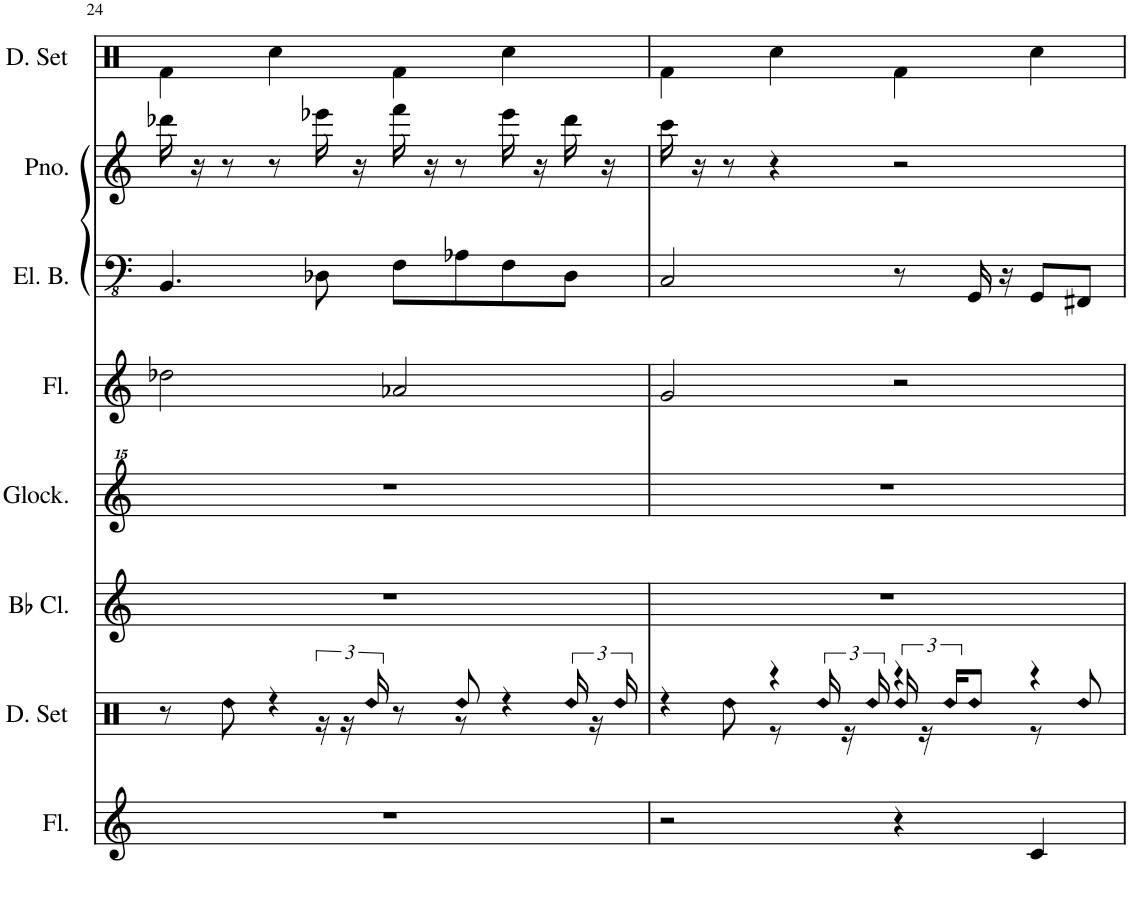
**kern	**kern	**kern	**kern	**kern	**kern	**kern	**kern
*part8	*part7	*part6	*part5	*part4	*part3	*part2	*part1
*staff8	*staff7	*staff6	*staff5	*staff4	*staff3	*staff2	*staff1
*I"Flute	*I"Drumset	*I"Bb Clarinet	*I"Glockenspiel	*I"Flute	*I"Electric Bass	*I"Piano	*I"Drumset
*I'Fl.	*I'D. Set	*I'Bb Cl.	*I'Glock.	*I'Fl.	*I'El. B.	*I'Pno.	*I'D. Set
!!LO:PB:g=z
*clefG2	*clefX	*clefG2	*clefG^^2	*clefG2	*clefFv4	*clefG2	*clefX
*	*	*Trd1c2	*	*	*	*	*
*k[]	*k[]	*k[]	*k[]	*k[]	*k[]	*k[]	*k[]
*M4/4	*M4/4	*M4/4	*M4/4	*M4/4	*M4/4	*M4/4	*M4/4
=24	=24	=24	=24	=24	=24	=24	=24
*	*^	*	*	*	*	*	*
1r	8r	4.ryy	1r	1r	2dd-X\	4.BBB/	16ddd-X\	4Rf\
.	.	.	.	.	.	.	16r	.
!	!LO:N:head=diamond	!	!	!	!	!	!	!
.	8Rdd\	.	.	.	.	.	8r	.
.	4r	.	.	.	.	.	8r	4Rcc\
.	.	24r	.	.	.	8DD-X\	16eee-X\	.
.	.	24r	.	.	.	.	.	.
.	.	.	.	.	.	.	16r	.
!	!	!LO:N:head=diamond	!	!	!	!	!	!
.	.	24Rdd/	.	.	.	.	.	.
.	8r	8ryy	.	.	2a-X/	8FF\L	16fff\	4Rf\
.	.	.	.	.	.	.	16r	.
!	!LO:N:head=diamond	!	!	!	!	!	!	!
.	8Rdd/	8r	.	.	.	8AA-X\	8r	.
.	4r	8ryy	.	.	.	8FF\	16eee-\	4Rcc\
.	.	.	.	.	.	.	16r	.
!	!	!LO:N:head=diamond	!	!	!	!	!	!
.	.	24Rdd/	.	.	.	8DD-\J	16ddd-\	.
.	.	24r	.	.	.	.	.	.
.	.	.	.	.	.	.	16r	.
!	!	!LO:N:head=diamond	!	!	!	!	!	!
.	.	24Rdd/	.	.	.	.	.	.
=25	=25	=25	=25	=25	=25	=25	=25	=25
2r	4r	8ryy	1r	1r	2g/	2CC/	16ccc\	4Rf\
.	.	.	.	.	.	.	16r	.
!	!	!LO:N:head=diamond	!	!	!	!	!	!
.	.	8Rdd\	.	.	.	.	8r	.
.	4r	8r	.	.	.	.	4r	4Rcc\
!	!	!LO:N:head=diamond	!	!	!	!	!	!
.	.	24Rdd/	.	.	.	.	.	.
.	.	24r	.	.	.	.	.	.
!	!	!LO:N:head=diamond	!	!	!	!	!	!
.	.	24Rdd/	.	.	.	.	.	.
!	!	!LO:N:head=diamond	!	!	!	!	!	!
4r	4r	24Rdd/	.	.	2r	8r	2r	4Rf\
.	.	24r	.	.	.	.	.	.
!	!	!LO:N:head=diamond	!	!	!	!	!	!
.	.	24Rdd/KL	.	.	.	.	.	.
!	!	!LO:N:head=diamond	!	!	!	!	!	!
.	.	8Rdd/J	.	.	.	16GGG/	.	.
.	.	.	.	.	.	16r	.	.
4c/	4r	8r	.	.	.	8GGG/L	.	4Rcc\
!	!	!LO:N:head=diamond	!	!	!	!	!	!
.	.	8Rdd/	.	.	.	8FFF#X/J	.	.
*	*v	*v	*	*	*	*	*	*
=	=	=	=	=	=	=	=
*-	*-	*-	*-	*-	*-	*-	*-
